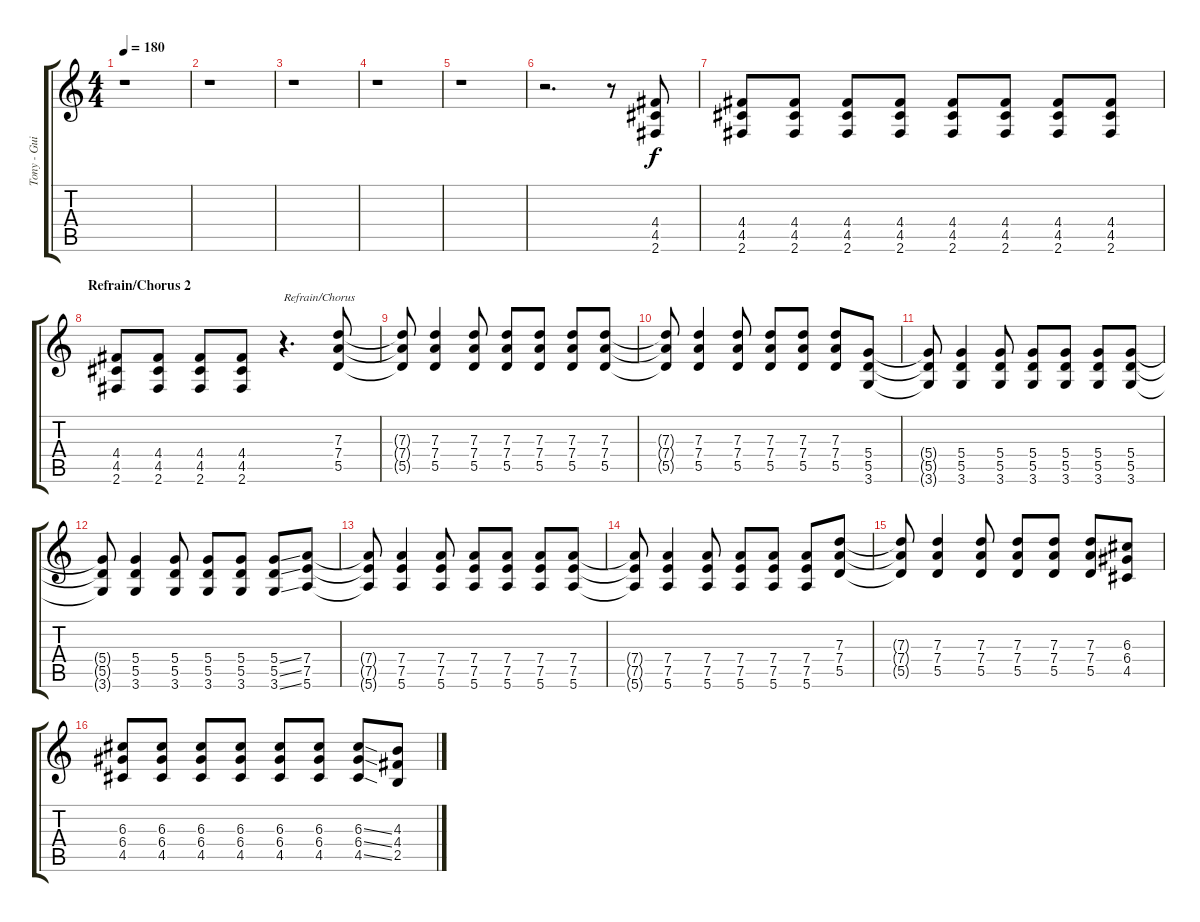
\track ("Tony - Guitare 1/Guitar 1" "Tony - Gui") {instrument distortionguitar}
\staff {score tabs}
\tuning (E4 B3 G3 D3 A2 E2) {hide}
\ts (4 4)
\tempo 180
\clef g2
\ks c
r.1{dy f} |
r.1 |
r.1 |
r.1 |
r.1 |
r.2{d} r.8 (4.4 4.5 2.6).8 |
(4.4 4.5 2.6).8 (4.4 4.5 2.6).8 (4.4 4.5 2.6).8 (4.4 4.5 2.6).8 (4.4 4.5 2.6).8 (4.4 4.5 2.6).8 (4.4 4.5 2.6).8 (4.4 4.5 2.6).8 |
\section ("" "Refrain/Chorus 2")
(4.4 4.5 2.6).8 (4.4 4.5 2.6).8 (4.4 4.5 2.6).8 (4.4 4.5 2.6).8 r.4{d txt "Refrain/Chorus"} (7.3 7.4 5.5).8 |
(7.3{t} 7.4{t} 5.5{t}).8 (7.3 7.4 5.5).4 (7.3 7.4 5.5).8 (7.3 7.4 5.5).8 (7.3 7.4 5.5).8 (7.3 7.4 5.5).8 (7.3 7.4 5.5).8 |
(7.3{t} 7.4{t} 5.5{t}).8 (7.3 7.4 5.5).4 (7.3 7.4 5.5).8 (7.3 7.4 5.5).8 (7.3 7.4 5.5).8 (7.3 7.4 5.5).8 (5.4 5.5 3.6).8 |
(5.4{t} 5.5{t} 3.6{t}).8 (5.4 5.5 3.6).4 (5.4 5.5 3.6).8 (5.4 5.5 3.6).8 (5.4 5.5 3.6).8 (5.4 5.5 3.6).8 (5.4 5.5 3.6).8 |
(5.4{t} 5.5{t} 3.6{t}).8 (5.4 5.5 3.6).4 (5.4 5.5 3.6).8 (5.4 5.5 3.6).8 (5.4 5.5 3.6).8 (5.4{ss} 5.5{ss} 3.6{ss}).8 (7.4 7.5 5.6).8 |
(7.4{t} 7.5{t} 5.6{t}).8 (7.4 7.5 5.6).4 (7.4 7.5 5.6).8 (7.4 7.5 5.6).8 (7.4 7.5 5.6).8 (7.4 7.5 5.6).8 (7.4 7.5 5.6).8 |
(7.4{t} 7.5{t} 5.6{t}).8 (7.4 7.5 5.6).4 (7.4 7.5 5.6).8 (7.4 7.5 5.6).8 (7.4 7.5 5.6).8 (7.4 7.5 5.6).8 (7.3 7.4 5.5).8 |
(7.3{t} 7.4{t} 5.5{t}).8 (7.3 7.4 5.5).4 (7.3 7.4 5.5).8 (7.3 7.4 5.5).8 (7.3 7.4 5.5).8 (7.3 7.4 5.5).8 (6.3 6.4 4.5).8 |
(6.3 6.4 4.5).8 (6.3 6.4 4.5).8 (6.3 6.4 4.5).8 (6.3 6.4 4.5).8 (6.3 6.4 4.5).8 (6.3 6.4 4.5).8 (6.3{ss} 6.4{ss} 4.5{ss}).8 (4.3 4.4 2.5).8
